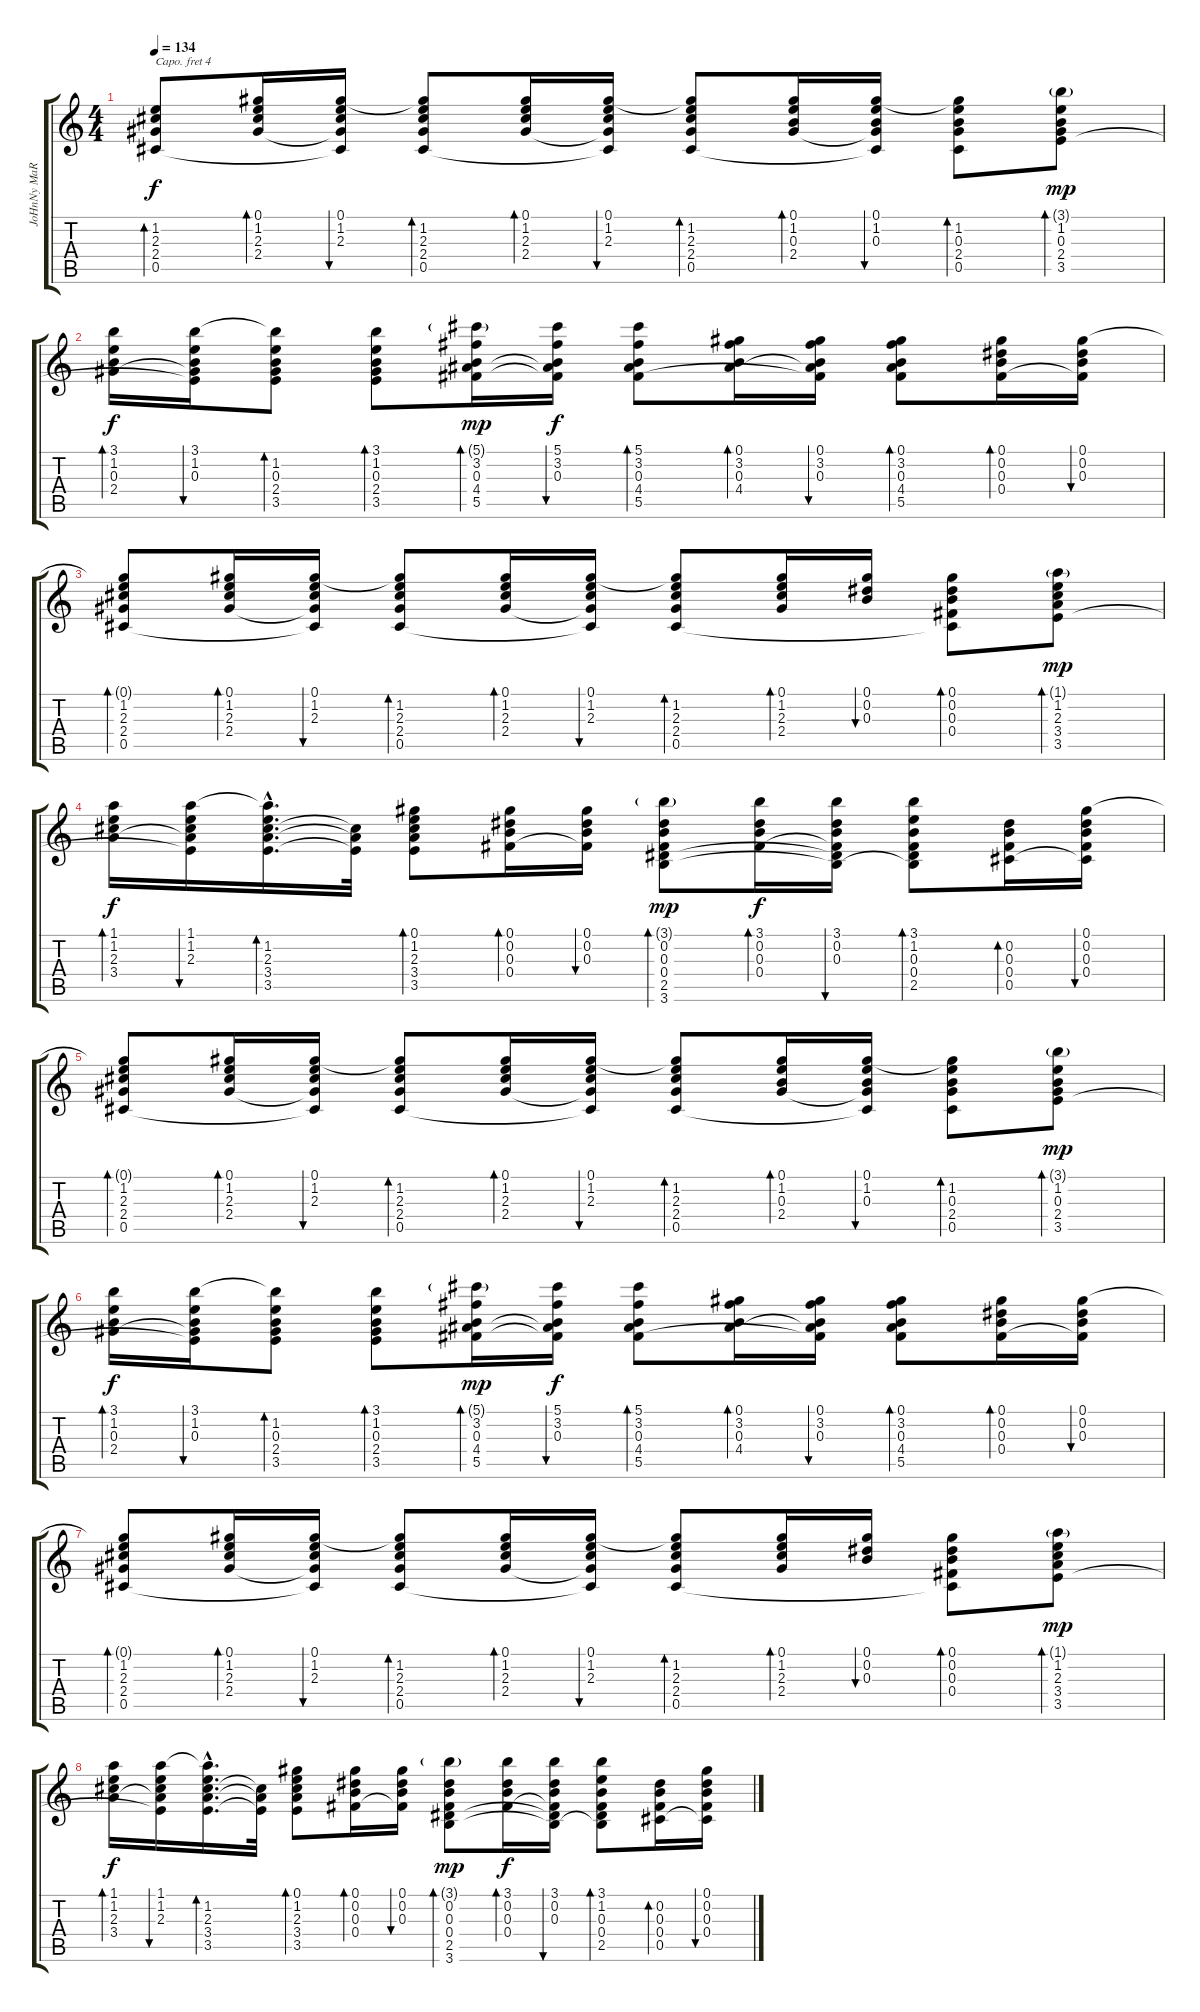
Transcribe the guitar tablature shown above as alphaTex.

\track ("JoHnNy MaRr" "JoHnNy MaR") {instrument electricguitarclean}
\staff {score tabs}
\capo 4
\tuning (E4 B3 G3 D3 A2 E2) {hide}
\ts (4 4)
\tempo 134
\clef g2
\ks c
(1.2 2.3 2.4 0.5).8{bd 30 dy f volume 16 instrument electricguitarclean} (0.1 1.2 2.3 2.4).16{bd 30 volume 14} (0.1 1.2 2.3 2.4{t} 0.5{t}).16{bu 30} (0.1{t} 1.2 2.3 2.4 0.5).8{bd 30 volume 16} (0.1 1.2 2.3 2.4).16{bd 30 volume 14} (0.1 1.2 2.3 2.4{t} 0.5{t}).16{bu 30} (0.1{t} 1.2 2.3 2.4 0.5).8{bd 30 volume 16} (0.1 1.2 0.3 2.4).16{bd 30 volume 14} (0.1 1.2 0.3 2.4{t} 0.5{t}).16{bu 30} (0.1{t} 1.2 0.3 2.4 0.5).8{bd 30} (3.1{g} 1.2 0.3 2.4 3.5).8{bd 30 dy mp volume 16} |
(3.1 1.2 0.3 2.4).16{bd 30 dy f volume 14} (3.1 1.2 0.3 2.4{t} 3.5{t}).16{bu 30} (3.1{t} 1.2 0.3 2.4 3.5).8{bd 30} (3.1 1.2 0.3 2.4 3.5).8{bd 30 volume 15} (5.1{g} 3.2 0.3 4.4 5.5).16{bd 30 dy mp volume 14} (5.1 3.2 0.3 4.4{t} 5.5{t}).16{bu 30 dy f} (5.1 3.2 0.3 4.4 5.5).8{bd 30} (0.1 3.2 0.3 4.4).16{bd 30} (0.1 3.2 0.3 4.4{t} 5.5{t}).16{bu 30} (0.1 3.2 0.3 4.4 5.5).8{bd 30 volume 15} (0.1 0.2 0.3 0.4).16{bd 30 volume 14} (0.1 0.2 0.3 0.4{t}).16{bu 30} |
(0.1{t} 1.2 2.3 2.4 0.5).8{bd 30 volume 15} (0.1 1.2 2.3 2.4).16{bd 30 volume 14} (0.1 1.2 2.3 2.4{t} 0.5{t}).16{bu 30} (0.1{t} 1.2 2.3 2.4 0.5).8{bd 30 volume 16} (0.1 1.2 2.3 2.4).16{bd 30 volume 14} (0.1 1.2 2.3 2.4{t} 0.5{t}).16{bu 30} (0.1{t} 1.2 2.3 2.4 0.5).8{bd 30 volume 16} (0.1 1.2 2.3 2.4).16{bd 30 volume 14} (0.1 0.2 0.3).16{bu 30} (0.1 0.2 0.3 0.4 0.5{t}).8{bd 30} (1.1{g} 1.2 2.3 3.4 3.5).8{bd 30 dy mp volume 15} |
(1.1 1.2 2.3 3.4).16{bd 30 dy f volume 14} (1.1 1.2 2.3 3.4{t} 3.5{t}).16{bu 30} (1.1{hac t} 1.2{hac} 2.3{hac} 3.4{hac} 3.5{hac}).16{d bd 30} (2.3{t} 3.4{t} 3.5{t}).32 (0.1 1.2 2.3 3.4 3.5).8{bd 30 volume 15} (0.1 0.2 0.3 0.4).16{bd 30 volume 14} (0.1 0.2 0.3 0.4{t}).16{bu 30} (3.1{g} 0.2 0.3 0.4 2.5 3.6).8{bd 30 dy mp} (3.1 0.2 0.3 0.4).16{bd 30 dy f} (3.1 0.2 0.3 0.4{t} 2.5{t} 3.6{t}).16{bu 30} (3.1 1.2 0.3 0.4 2.5 3.6{t}).8{bd 30 volume 15} (0.2 0.3 0.4 0.5).16{bd 30 volume 14} (0.1 0.2 0.3 0.4 0.5{t}).16{bu 30} |
(0.1{t} 1.2 2.3 2.4 0.5).8{bd 30 volume 16} (0.1 1.2 2.3 2.4).16{bd 30 volume 14} (0.1 1.2 2.3 2.4{t} 0.5{t}).16{bu 30} (0.1{t} 1.2 2.3 2.4 0.5).8{bd 30 volume 16} (0.1 1.2 2.3 2.4).16{bd 30 volume 14} (0.1 1.2 2.3 2.4{t} 0.5{t}).16{bu 30} (0.1{t} 1.2 2.3 2.4 0.5).8{bd 30 volume 16} (0.1 1.2 0.3 2.4).16{bd 30 volume 14} (0.1 1.2 0.3 2.4{t} 0.5{t}).16{bu 30} (0.1{t} 1.2 0.3 2.4 0.5).8{bd 30} (3.1{g} 1.2 0.3 2.4 3.5).8{bd 30 dy mp volume 16} |
(3.1 1.2 0.3 2.4).16{bd 30 dy f volume 14} (3.1 1.2 0.3 2.4{t} 3.5{t}).16{bu 30} (3.1{t} 1.2 0.3 2.4 3.5).8{bd 30} (3.1 1.2 0.3 2.4 3.5).8{bd 30 volume 15} (5.1{g} 3.2 0.3 4.4 5.5).16{bd 30 dy mp volume 14} (5.1 3.2 0.3 4.4{t} 5.5{t}).16{bu 30 dy f} (5.1 3.2 0.3 4.4 5.5).8{bd 30} (0.1 3.2 0.3 4.4).16{bd 30} (0.1 3.2 0.3 4.4{t} 5.5{t}).16{bu 30} (0.1 3.2 0.3 4.4 5.5).8{bd 30 volume 15} (0.1 0.2 0.3 0.4).16{bd 30 volume 14} (0.1 0.2 0.3 0.4{t}).16{bu 30} |
(0.1{t} 1.2 2.3 2.4 0.5).8{bd 30 volume 15} (0.1 1.2 2.3 2.4).16{bd 30 volume 14} (0.1 1.2 2.3 2.4{t} 0.5{t}).16{bu 30} (0.1{t} 1.2 2.3 2.4 0.5).8{bd 30 volume 16} (0.1 1.2 2.3 2.4).16{bd 30 volume 14} (0.1 1.2 2.3 2.4{t} 0.5{t}).16{bu 30} (0.1{t} 1.2 2.3 2.4 0.5).8{bd 30 volume 16} (0.1 1.2 2.3 2.4).16{bd 30 volume 14} (0.1 0.2 0.3).16{bu 30} (0.1 0.2 0.3 0.4 0.5{t}).8{bd 30} (1.1{g} 1.2 2.3 3.4 3.5).8{bd 30 dy mp volume 15} |
(1.1 1.2 2.3 3.4).16{bd 30 dy f volume 14} (1.1 1.2 2.3 3.4{t} 3.5{t}).16{bu 30} (1.1{hac t} 1.2{hac} 2.3{hac} 3.4{hac} 3.5{hac}).16{d bd 30} (2.3{t} 3.4{t} 3.5{t}).32 (0.1 1.2 2.3 3.4 3.5).8{bd 30 volume 15} (0.1 0.2 0.3 0.4).16{bd 30 volume 14} (0.1 0.2 0.3 0.4{t}).16{bu 30} (3.1{g} 0.2 0.3 0.4 2.5 3.6).8{bd 30 dy mp} (3.1 0.2 0.3 0.4).16{bd 30 dy f} (3.1 0.2 0.3 0.4{t} 2.5{t} 3.6{t}).16{bu 30} (3.1 1.2 0.3 0.4 2.5 3.6{t}).8{bd 30 volume 15} (0.2 0.3 0.4 0.5).16{bd 30 volume 14} (0.1 0.2 0.3 0.4 0.5{t}).16{bu 30}
